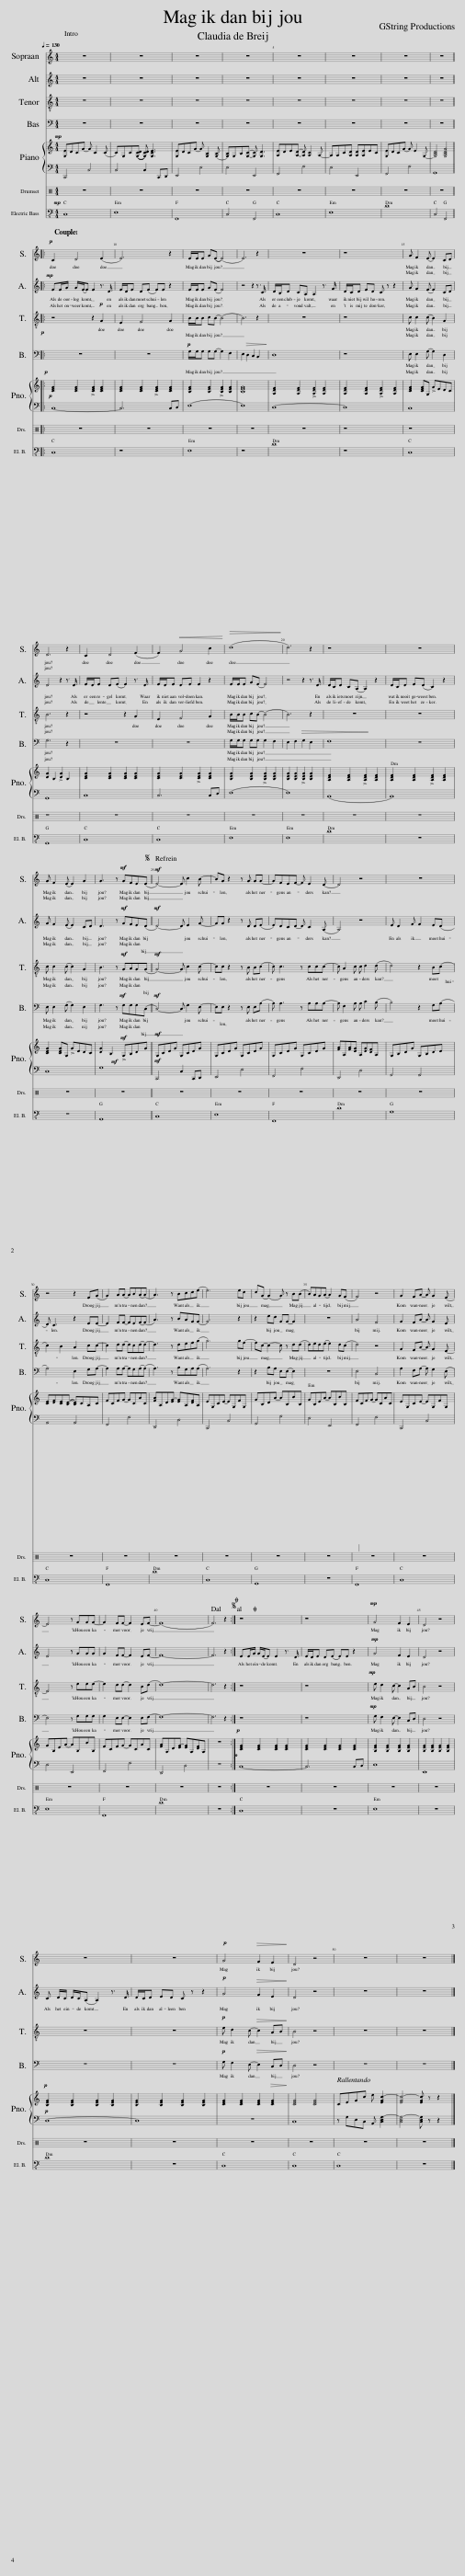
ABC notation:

X:1
%%score 1 2 3 4 { 5 | 6 } 7
L:1/8
Q:1/4=130
M:4/4
I:linebreak $
K:C
V:1 treble
V:2 treble
V:3 treble-8
V:4 bass
V:5 treble
V:6 bass
V:7 bass-8
V:1
 z8 | z8 | z8 | z8 | z8 | %5
 z8 | z8 | z8 |:$!p! C2 D4 (E2 | E6) z2 | %10
 E/E/E G((E (E4)) | E6) z2 | z8 | z8 | G F2 (E E2) CD |$ %15
 D6 z2 | C2 D4 (E2 | E2)!<(! G4 c2!<)! |!>(! (d8!>)! | d6) z2 | %20
 z8 | z8 |$ G F2 (E E2) G2 | G3 z!mf! GFE(E ||!mf! E4-) E c2 B- | %25
 BG z2 z G GG- | GFEF- F E2 D- | D4 z4 | z8 |$ z4 z2 E(G | %30
 G2) A(A A)B(A(A) | A3) z Bcd(e | e6) ed | d(G (G2) G) z B(B | B)AG(A A2) G(F | %35
 F4) z4 | G2 FA- A G2 E- |$ E4 z GGG- | G2 FF- F2 EF- | (F8 | %40
 F6) z2 :| z8 | z8 |!mp! G4 F2 E2 | D4 z4 |$ %45
 z8 | z8 |!p! G4!>(! F2 E2!>)! | D4 z4 | z8 | %50
 z8 |] %51
V:2
 z8 | z8 | z8 | z8 | z8 | %5
 z8 | z8 | z8 |:$!mp! EE/G/ G/(E/E) E2 z3/2 D/ | E/D/E D(E E)E z2 | %10
 E/E/E G(E E4) | z4 z2 z3/2 C/ | D/B,/D CA, A,2 z3/2 F/ | D/C/D ED C z z2 | G F2 (E E2) CD |$ %15
 D4 z2 z3/2 D/ | E/D/E D(E E2) z3/2 D/ | E/D/E DE E2 z2 | E/E/E G(E E4) | z4 z2 z3/2 D/ | %20
 D/C/D C(A, A,2) z2 | D/C/D E(D C2) z2 |$ G F2 (E E2) CD | D3 z!mf! GFE(D ||!mf! D4-) D E2 G- | %25
 GG z2 z D D(E | E)DCD- D C2 (A, | A,4) z4 | E D2 F F2 E(D |$ D) C3 z2 EE- | %30
 E2 FF- FE(F(F) | A3) z BAG(G | G6) z2 | z2 ed GG- G2 | z8 | %35
 A4 F4 | G2 FA- A G2 E |$ E4 z GGG | G2 FF- F2 EF- | F8- | %40
 F6 z2 :| EE/G/ G/(E/E) E2 z3/2 D/ | E/D/E D(E E)E z2 |!mp! G4 F2 E2 | D4 z4 |$ %45
 C D/C/ D/C/(A, A,2) z3/2 D/ | D/C/D ED C z z2 |!p! G4!>(! F2 E2!>)! | D4 z4 | z8 | %50
 z8 |] %51
V:3
 z8 | z8 | z8 | z8 | z8 | %5
 z8 | z8 | z8 |:$ z4 z2!p! G2 | E2 F4 G2 | %10
 B/B/B c(B (B4) | B6) z2 | z8 | z8 | c c2 (c B2) G2 |$ %15
 B6 z2 | z4 z2 G2 | E2 F4 G2 | B/B/B c(B (B4) | B6) z2 | %20
 z8 | z8 |$ c c2 (c c2) G2 | B3 z!mf! GAG(G ||!mf! G4-) G c2 c- | %25
 cc z2 z B B(c | c) c3 z ccc- | c A2 c c d2 (d | d4) z2 B(c |$ c2) B2 A2 cc- | %30
 c2 dd- dcd-d- | d3 z def(g | g6) gf- | fc- c2- c z d(d | d)ed(e e2) d(c | %35
 d4) z4 | G2 FA- A G2 E- |$ E4 z eee- | e2 dd- d2 B(d | d8-) | %40
 d6 z2 :| z8 | z8 |!mp! e d2 c- c2 AB | B4 z4 |$ %45
 z8 | z8 |!p! e d2 c-!>(! c2 AB!>)! | B4 z4 | z8 | %50
 z8 |] %51
V:4
 z8 | z8 | z8 | z8 | z8 | %5
 z8 | z8 | z8 |:$!p! z8 | z8 | %10
!p! G,/G,/G, G,(G, G,2) F,2 | E,2!>(! D,2 C,2 B,,2!>)! | D,8 | z8 | E, E,2 (G, G,2) D,2 |$ %15
 G,6 z2 | z8 | z8 | G,/G,/G, G,G, G,2 F,2 | E,2 F,2!>(! G,2 E,2 | %20
 F,8!>)! | z8 |$ E, E,2 (G, G,2) E,2 | G,3 z!mf! G,G,G,(C, ||!mf! C,4-) C, G,2 E,- | %25
 E,E, z2 z E, E,(A, | A,) A,3 z A,A,A,- | A, F,2 A, A, C2 (B, | B,4) z2 G,(A, |$ A,4) E,2 G,A,- | %30
 A,2 A,A,- A,G,(A,(A,) | A,3) z B,G,A,(A, | A,6) z2 | z2 B,A, E,(E, E,2) | z8 | %35
 E,4 C,4 | A,2 F,A,- A, G,2 (E, |$ E,4) z G,G,G, | G,2 E,E,- E,2 E,F,- | F,8- | %40
 F,6 z2 :| z8 | z8 |!mp! G, F,2 E,- E,2 C,D, | D,4 z4 |$ %45
 z8 | z8 |!p! G, F,2 E,-!>(! E,2 C,D,!>)! | D,4 z4 | z8 | %50
 z8 |] %51
V:5
!mp! [G,E]DCG- G C2 (C | C)G,C((([G,CD] [G,CD]))) [G,CE]3 | [G,E]DCG- G [G,B,]2 ([G,B,] | [G,B,])G,B,([G,-C] [G,C]) [G,D]3 | [A,E]DE([A,-D] [A,D]) [A,C]2 A,- | %5
 A,A,C[A,D] [A,D][A,E]EC | [G,E]DC(G G) E2 G,- | [G,B,D]4 [G,B,DG]4 |:$!p! [CEG]2 [CEG]2 !>![CEG]2 [CEG]2 | [CEG]2 [CEG]2 !>![CEG]2 [CEG]2 | %10
 [B,EG]2 [B,EG]2 !>![B,EG]2 [B,EG]2 | [B,EG]8 | [A,DF]2 [A,DF]2 !>![A,DF]2 [A,DF]2 | [A,DF]2 [A,DF]2 !>![A,DF]2 [A,DF]2 | [CEG]2 [CEG]G, !>!GEDC |$ %15
 [DG]2 B,2 !>![DG]2 B,2 | [CEG]2 [CEG]2 [CEG]2 [CEG]2 | [CEG]2 [CEG]2 !>![CEG]2 [CEG]2 | [B,EG]2 [B,EG]2 !>![B,EG]2 [B,EG]2 | [B,EG]2 [B,EG]2 !>![B,EG]2 [B,EG]2 | %20
 [A,DF]2 [A,DF]2 !>![A,DF]2 [A,DF]2 | [A,DF]2 [A,DF]2 !>![A,DF]2 [A,DF]2 |$ [CEG]2 [CEG]G, !>!GEDC | [DG]2 B,2!mf! !>!G,B,DG ||!mf! G,CEG G,CEG | %25
 G,CEG G,CEG | G,CEG G,CEG | [FA]A,[FA][EG] A,[EG][DF]A, | G,B,DG G,B,DE |$ [CE][DF][CE](([B,D-] [B,D]))CA,C | %30
 FCFG- GCAC | [FA]A,D[EG-] [EG]A,[DF]A, | EG,CE- EG,FG, | GB,DA- AB,BB, | GB,EA- AB,BB, | %35
 FCFG- GCAC | EG,CE- EG,FG, |$ GB,E(A A)B,BB, | FCFG- GCAC | [FA]A,D[EG-] [EG]A,[DF]A, | %40
 z8 :|!p! [CEG]2 [CEG]2 [CEG]2 [CEG]2 | [CEG]2 [CEG]2 [CEG]2 [CEG]2 | [B,EG]2 [B,EG]2 [B,EG]2 [B,EG]2 | [B,EG]2 [B,EG]2 [B,EG]2 [B,EG]2 |$ %45
!p! [B,EG]2 [B,EG]2 [B,EG]2 [B,EG]2 | [B,EG]2 [B,EG]2 [B,EG]2 [B,EG]2 | [CEG]2 [CEG]2 [CEG]2!>(! [CEG]2!>)! | [CEG]4 [CEG]4 | CEGc e [EGc-]3 | %50
 [EGc-]4 [EGc] z z2 |] %51
V:6
 C,,4 C,4 | C,4 C,2 C,,D,, | E,,4 E,4 | E,4 E,,4 | F,,4 F,4 | %5
 E,4 E,,4 | F,,4 F,4 | G,,8 |:$!p! C,8- | C,6 C,D, | %10
 (E,8 | E,8) | D,8- | D,8 | C,8 |$ %15
 G,,8 | C,8 | C,6 C,D, | (E,8 | E,8) | %20
 (B,,8 | B,,8) |$ C,8 |!mf! G,8 ||!mf! C,,4 C,2 C,,D,, | %25
 E,,4 E,4 | F,,4 F,4 | D,,4 D,4 | G,,4 G,,4 |$ A,,4 A,,4 | %30
 F,,4 F,4 | D,,4 D,4 | C,,4 C,4 | G,,4 G,4 | E,4 E,,4 | %35
 F,,4 F,4 | C,,4 C,4 |$ E,4 E,,4 | F,,4 F,4 | D,,4 D,4 | %40
 z8 :|!p! C,8- | C,6 C,D, | E,8 | E,,8 |$ %45
!p! D,8- | D,8 | z8 | C,8 | z G,E,C, A,, [C,E,G,-]3 | %50
 [C,E,G,-]4 [C,E,G,] z z2 |] %51
V:7
!mp! C,8 | E,8 | F,,8 | C,4 F,,4 | C,8 | %5
 E,8 | D8 | C,4 F,,4 |:$ C,8 | z8 | %10
 E,8 | z8 | D8 | z8 | C,8 |$ %15
 G,,8 | C,8 | C,8 | E,8 | E,8 | %20
 D8 | z8 |$ z8 | G,,8 || C,8 | %25
 E,8 | F,,8 | D8 | G,8 |$ C,8 | %30
 F,,8 | D8 | C,8 | G,,8 | z8 | %35
 F,,8 | C,8 |$ E,8 | F,,8 | D8 | %40
 z8 :| C,8 | z8 | E,8 | z8 |$ %45
 D8 | z8 | C,8 | C,8 | C,8 | %50
 z8 |] %51
